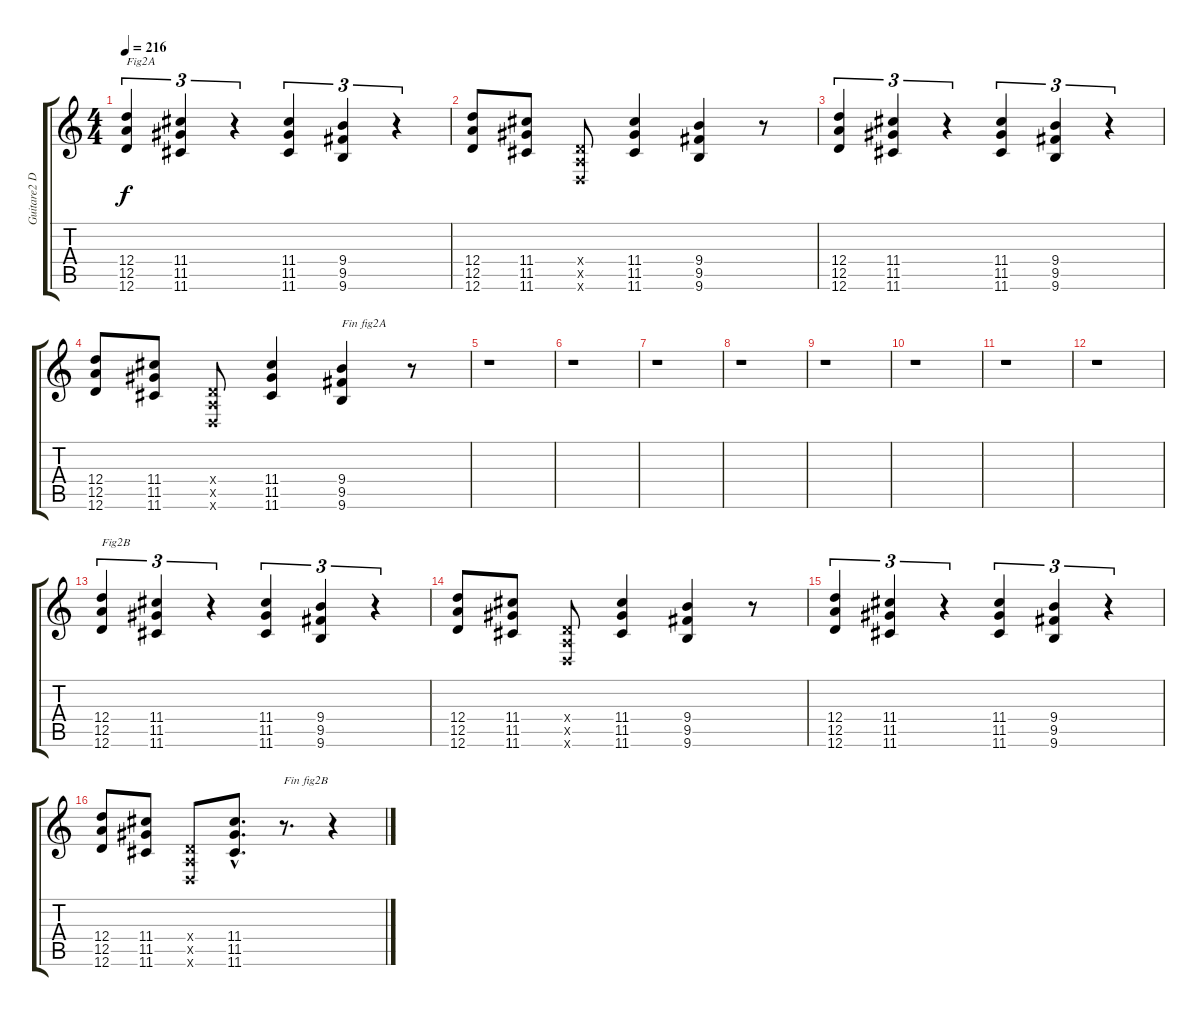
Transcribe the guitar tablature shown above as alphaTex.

\track ("Guitare2 Dr-D" "Guitare2 D") {instrument distortionguitar}
\staff {score tabs}
\tuning (E4 B3 G3 D3 A2 D2) {hide}
\ts (4 4)
\tempo 216
\clef g2
\ks c
(12.4 12.5 12.6).4{tu (3 2) txt "Fig2A" dy f} (11.4 11.5 11.6).4{tu (3 2)} r.4{tu (3 2)} (11.4 11.5 11.6).4{tu (3 2)} (9.4 9.5 9.6).4{tu (3 2)} r.4{tu (3 2)} |
(12.4 12.5 12.6).8 (11.4 11.5 11.6).8 (0.4{x} 0.5{x} 0.6{x}).8 (11.4 11.5 11.6).4 (9.4 9.5 9.6).4 r.8 |
(12.4 12.5 12.6).4{tu (3 2)} (11.4 11.5 11.6).4{tu (3 2)} r.4{tu (3 2)} (11.4 11.5 11.6).4{tu (3 2)} (9.4 9.5 9.6).4{tu (3 2)} r.4{tu (3 2)} |
(12.4 12.5 12.6).8 (11.4 11.5 11.6).8 (0.4{x} 0.5{x} 0.6{x}).8 (11.4 11.5 11.6).4 (9.4 9.5 9.6).4{txt "Fin fig2A"} r.8 |
r.1 |
r.1 |
r.1 |
r.1 |
r.1 |
r.1 |
r.1 |
r.1 |
(12.4 12.5 12.6).4{tu (3 2) txt "Fig2B"} (11.4 11.5 11.6).4{tu (3 2)} r.4{tu (3 2)} (11.4 11.5 11.6).4{tu (3 2)} (9.4 9.5 9.6).4{tu (3 2)} r.4{tu (3 2)} |
(12.4 12.5 12.6).8 (11.4 11.5 11.6).8 (0.4{x} 0.5{x} 0.6{x}).8 (11.4 11.5 11.6).4 (9.4 9.5 9.6).4 r.8 |
(12.4 12.5 12.6).4{tu (3 2)} (11.4 11.5 11.6).4{tu (3 2)} r.4{tu (3 2)} (11.4 11.5 11.6).4{tu (3 2)} (9.4 9.5 9.6).4{tu (3 2)} r.4{tu (3 2)} |
(12.4 12.5 12.6).8 (11.4 11.5 11.6).8 (0.4{x} 0.5{x} 0.6{x}).8 (11.4{hac} 11.5{hac} 11.6{hac}).8{d} r.8{d txt "Fin fig2B"} r.4
